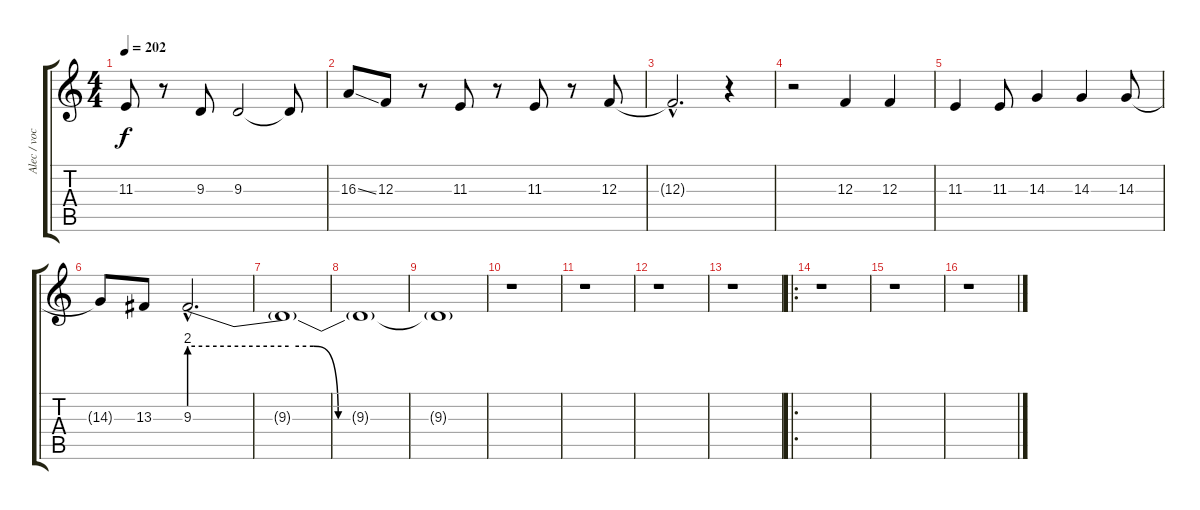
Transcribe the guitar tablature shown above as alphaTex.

\track ("Alec / vocals" "Alec / voc") {instrument lead1square}
\staff {score tabs}
\tuning (D4 A3 F3 C3 G2 D2) {hide}
\ts (4 4)
\tempo 202
\clef g2
\ks c
11.3.8{dy f} r.8 9.3.8 9.3.2 9.3{t}.8 |
16.3{ss}.8 12.3.8 r.8 11.3.8 r.8 11.3.8 r.8 12.3.8 |
12.3{hac t}.2{d} r.4 |
r.2 12.3.4 12.3.4 |
11.3.4 11.3.8 14.3.4 14.3.4 14.3.8 |
14.3{t}.8 13.3.8 9.3{be (custom 0 8 20 8 25 8 30 0 40 0 60 0) hac}.2{d} |
9.3{t}.1 |
9.3{t}.1 |
9.3{t}.1 |
r.1 |
r.1 |
r.1 |
r.1 |
\ro
r.1 |
r.1 |
r.1
